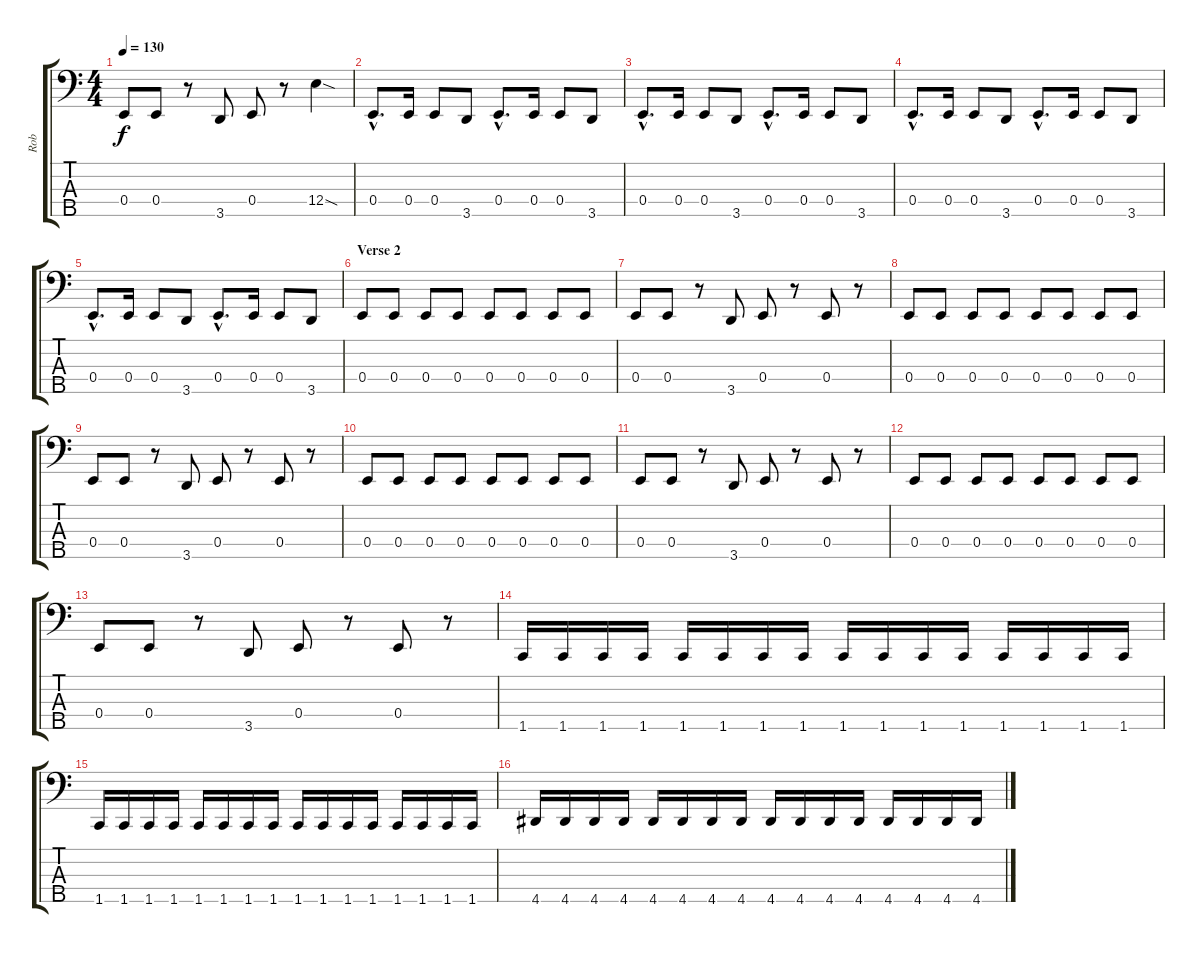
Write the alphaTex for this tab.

\track ("Rob" "Rob") {instrument electricbassfinger}
\staff {score tabs}
\tuning (G2 D2 A1 E1 B0) {hide}
\ts (4 4)
\tempo 130
\clef f4
\ks c
0.4.8{dy f} 0.4.8 r.8 3.5.8 0.4.8 r.8 12.4{sod}.4 |
0.4{hac}.8{d} 0.4.16 0.4.8 3.5.8 0.4{hac}.8{d} 0.4.16 0.4.8 3.5.8 |
0.4{hac}.8{d} 0.4.16 0.4.8 3.5.8 0.4{hac}.8{d} 0.4.16 0.4.8 3.5.8 |
0.4{hac}.8{d} 0.4.16 0.4.8 3.5.8 0.4{hac}.8{d} 0.4.16 0.4.8 3.5.8 |
0.4{hac}.8{d} 0.4.16 0.4.8 3.5.8 0.4{hac}.8{d} 0.4.16 0.4.8 3.5.8 |
\section ("" "Verse 2")
0.4.8 0.4.8 0.4.8 0.4.8 0.4.8 0.4.8 0.4.8 0.4.8 |
0.4.8 0.4.8 r.8 3.5.8 0.4.8 r.8 0.4.8 r.8 |
0.4.8 0.4.8 0.4.8 0.4.8 0.4.8 0.4.8 0.4.8 0.4.8 |
0.4.8 0.4.8 r.8 3.5.8 0.4.8 r.8 0.4.8 r.8 |
0.4.8 0.4.8 0.4.8 0.4.8 0.4.8 0.4.8 0.4.8 0.4.8 |
0.4.8 0.4.8 r.8 3.5.8 0.4.8 r.8 0.4.8 r.8 |
0.4.8 0.4.8 0.4.8 0.4.8 0.4.8 0.4.8 0.4.8 0.4.8 |
0.4.8 0.4.8 r.8 3.5.8 0.4.8 r.8 0.4.8 r.8 |
\section ("" "")
1.5.16 1.5.16 1.5.16 1.5.16 1.5.16 1.5.16 1.5.16 1.5.16 1.5.16 1.5.16 1.5.16 1.5.16 1.5.16 1.5.16 1.5.16 1.5.16 |
1.5.16 1.5.16 1.5.16 1.5.16 1.5.16 1.5.16 1.5.16 1.5.16 1.5.16 1.5.16 1.5.16 1.5.16 1.5.16 1.5.16 1.5.16 1.5.16 |
4.5.16 4.5.16 4.5.16 4.5.16 4.5.16 4.5.16 4.5.16 4.5.16 4.5.16 4.5.16 4.5.16 4.5.16 4.5.16 4.5.16 4.5.16 4.5.16
